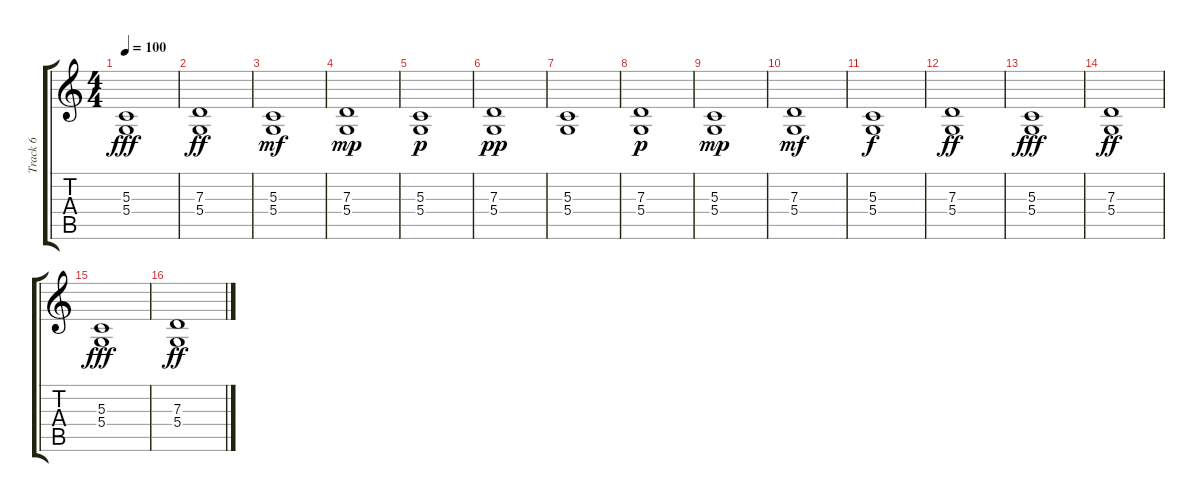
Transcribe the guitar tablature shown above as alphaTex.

\track ("Track 6" "Track 6") {instrument brasssection}
\staff {score tabs}
\tuning (E4 B3 G3 D3 A2 E2) {hide}
\ts (4 4)
\tempo 100
\clef g2
\ks c
(5.3 5.4).1{dy fff} |
(7.3 5.4).1{dy ff} |
(5.3 5.4).1{dy mf} |
(7.3 5.4).1{dy mp} |
(5.3 5.4).1{dy p} |
(7.3 5.4).1{dy pp} |
(5.3 5.4).1 |
(7.3 5.4).1{dy p} |
(5.3 5.4).1{dy mp} |
(7.3 5.4).1{dy mf} |
(5.3 5.4).1{dy f} |
(7.3 5.4).1{dy ff} |
(5.3 5.4).1{dy fff} |
(7.3 5.4).1{dy ff} |
(5.3 5.4).1{dy fff} |
(7.3 5.4).1{dy ff}
